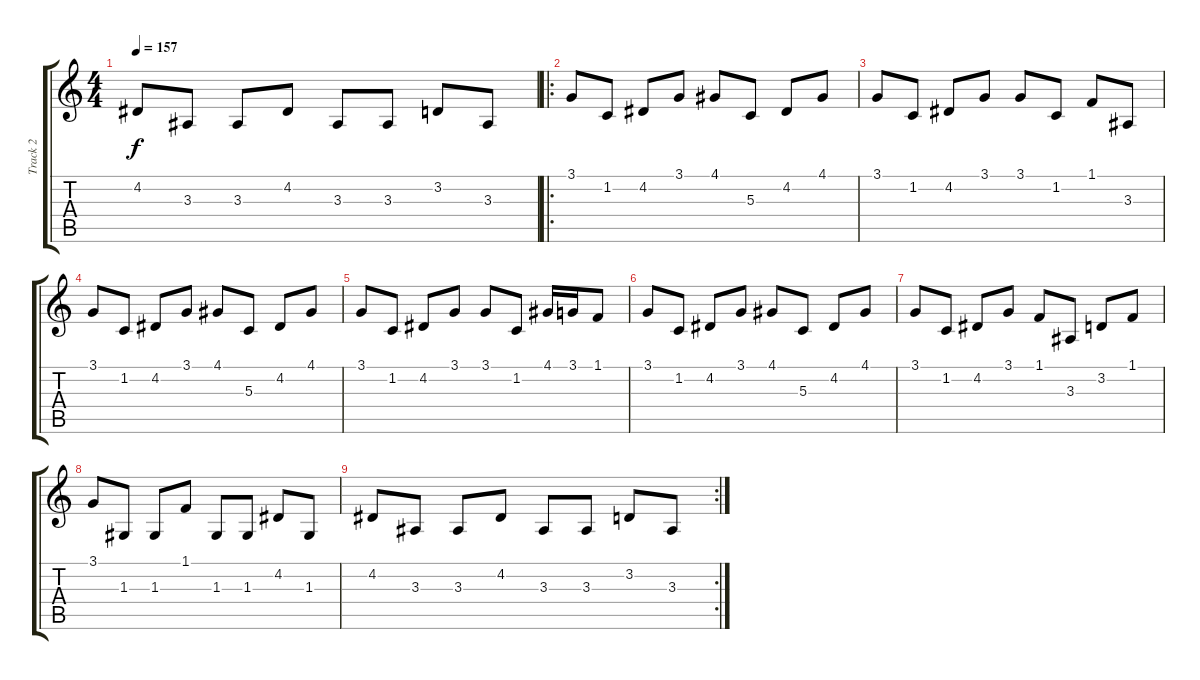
\track ("Track 2" "Track 2") {instrument pad1newage}
\staff {score tabs}
\tuning (E4 B3 G3 D3 A2 E2) {hide}
\ts (4 4)
\tempo 157
\clef g2
\ks c
4.2.8{dy f} 3.3.8 3.3.8 4.2.8 3.3.8 3.3.8 3.2.8 3.3.8 |
\ro
3.1.8 1.2.8 4.2.8 3.1.8 4.1.8 5.3.8 4.2.8 4.1.8 |
3.1.8 1.2.8 4.2.8 3.1.8 3.1.8 1.2.8 1.1.8 3.3.8 |
3.1.8 1.2.8 4.2.8 3.1.8 4.1.8 5.3.8 4.2.8 4.1.8 |
3.1.8 1.2.8 4.2.8 3.1.8 3.1.8 1.2.8 4.1.16 3.1.16 1.1.8 |
3.1.8 1.2.8 4.2.8 3.1.8 4.1.8 5.3.8 4.2.8 4.1.8 |
3.1.8 1.2.8 4.2.8 3.1.8 1.1.8 3.3.8 3.2.8 1.1.8 |
3.1.8 1.3.8 1.3.8 1.1.8 1.3.8 1.3.8 4.2.8 1.3.8 |
\rc 2
4.2.8 3.3.8 3.3.8 4.2.8 3.3.8 3.3.8 3.2.8 3.3.8
